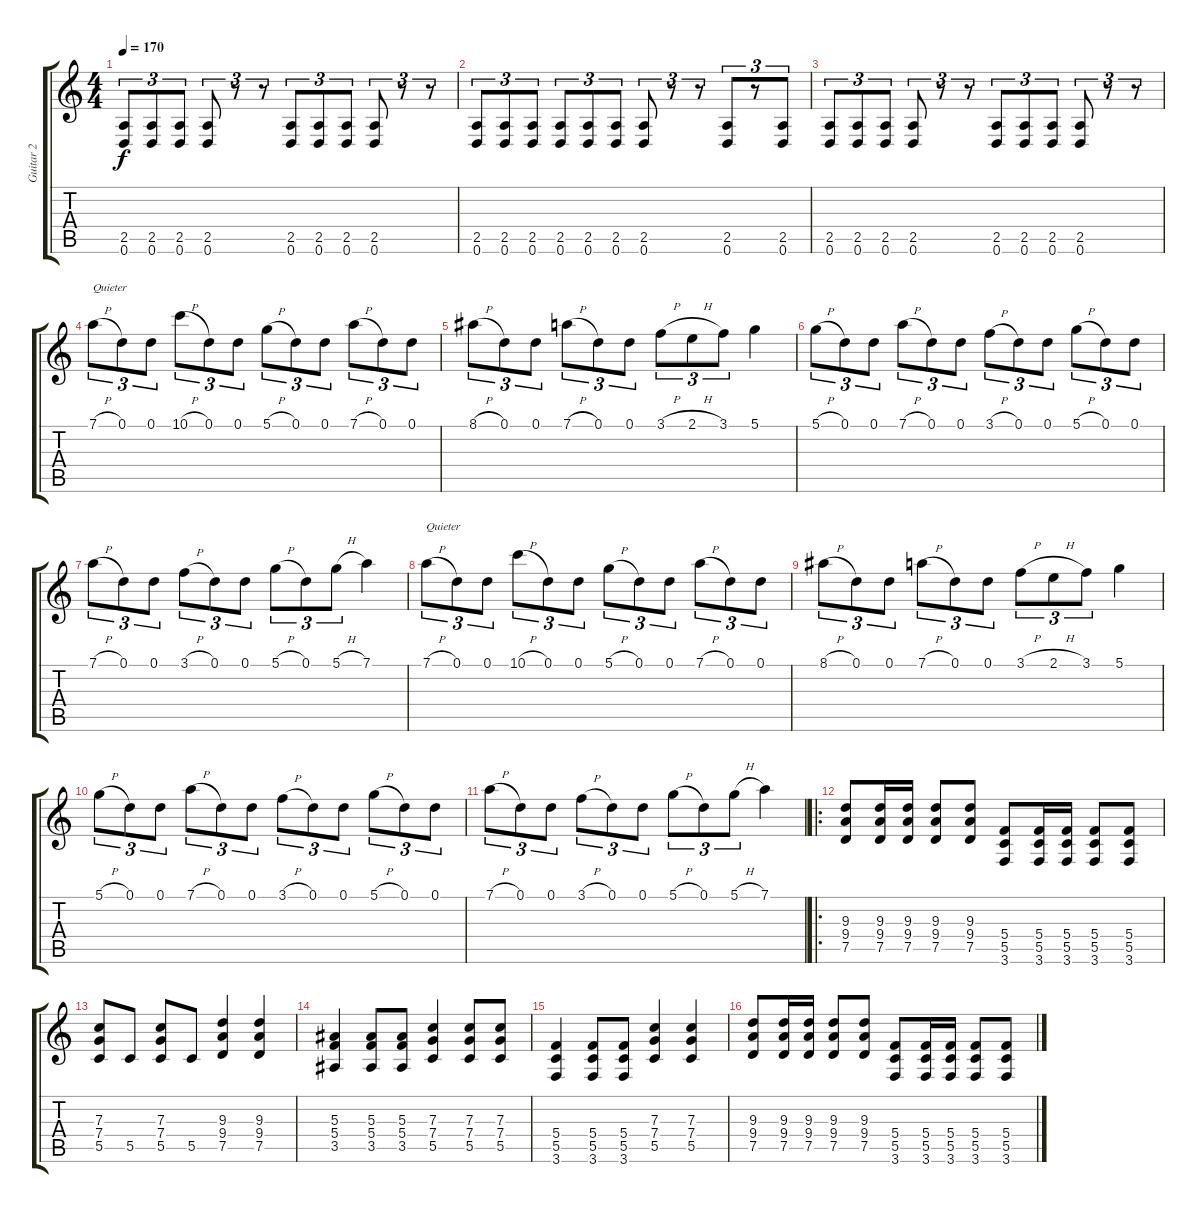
\track ("Guitar 2" "Guitar 2") {instrument distortionguitar}
\staff {score tabs}
\tuning (D4 A3 F3 C3 G2 D2) {hide}
\ts (4 4)
\tempo 170
\clef g2
\ks c
(2.5 0.6).8{tu (3 2) dy f} (2.5 0.6).8{tu (3 2)} (2.5 0.6).8{tu (3 2)} (2.5 0.6).8{tu (3 2)} r.8{tu (3 2)} r.8{tu (3 2)} (2.5 0.6).8{tu (3 2)} (2.5 0.6).8{tu (3 2)} (2.5 0.6).8{tu (3 2)} (2.5 0.6).8{tu (3 2)} r.8{tu (3 2)} r.8{tu (3 2)} |
(2.5 0.6).8{tu (3 2)} (2.5 0.6).8{tu (3 2)} (2.5 0.6).8{tu (3 2)} (2.5 0.6).8{tu (3 2)} (2.5 0.6).8{tu (3 2)} (2.5 0.6).8{tu (3 2)} (2.5 0.6).8{tu (3 2)} r.8{tu (3 2)} r.8{tu (3 2)} (2.5 0.6).8{tu (3 2)} r.8{tu (3 2)} (2.5 0.6).8{tu (3 2)} |
(2.5 0.6).8{tu (3 2)} (2.5 0.6).8{tu (3 2)} (2.5 0.6).8{tu (3 2)} (2.5 0.6).8{tu (3 2)} r.8{tu (3 2)} r.8{tu (3 2)} (2.5 0.6).8{tu (3 2)} (2.5 0.6).8{tu (3 2)} (2.5 0.6).8{tu (3 2)} (2.5 0.6).8{tu (3 2)} r.8{tu (3 2)} r.8{tu (3 2)} |
7.1{h}.8{tu (3 2) txt "Quieter" volume 9} 0.1.8{tu (3 2)} 0.1.8{tu (3 2)} 10.1{h}.8{tu (3 2)} 0.1.8{tu (3 2)} 0.1.8{tu (3 2)} 5.1{h}.8{tu (3 2)} 0.1.8{tu (3 2)} 0.1.8{tu (3 2)} 7.1{h}.8{tu (3 2)} 0.1.8{tu (3 2)} 0.1.8{tu (3 2)} |
8.1{h}.8{tu (3 2)} 0.1.8{tu (3 2)} 0.1.8{tu (3 2)} 7.1{h}.8{tu (3 2)} 0.1.8{tu (3 2)} 0.1.8{tu (3 2)} 3.1{h}.8{tu (3 2)} 2.1{h}.8{tu (3 2)} 3.1.8{tu (3 2)} 5.1.4 |
5.1{h}.8{tu (3 2)} 0.1.8{tu (3 2)} 0.1.8{tu (3 2)} 7.1{h}.8{tu (3 2)} 0.1.8{tu (3 2)} 0.1.8{tu (3 2)} 3.1{h}.8{tu (3 2)} 0.1.8{tu (3 2)} 0.1.8{tu (3 2)} 5.1{h}.8{tu (3 2)} 0.1.8{tu (3 2)} 0.1.8{tu (3 2)} |
7.1{h}.8{tu (3 2)} 0.1.8{tu (3 2)} 0.1.8{tu (3 2)} 3.1{h}.8{tu (3 2)} 0.1.8{tu (3 2)} 0.1.8{tu (3 2)} 5.1{h}.8{tu (3 2)} 0.1.8{tu (3 2)} 5.1{h}.8{tu (3 2)} 7.1.4 |
7.1{h}.8{tu (3 2) txt "Quieter" volume 9} 0.1.8{tu (3 2)} 0.1.8{tu (3 2)} 10.1{h}.8{tu (3 2)} 0.1.8{tu (3 2)} 0.1.8{tu (3 2)} 5.1{h}.8{tu (3 2)} 0.1.8{tu (3 2)} 0.1.8{tu (3 2)} 7.1{h}.8{tu (3 2)} 0.1.8{tu (3 2)} 0.1.8{tu (3 2)} |
8.1{h}.8{tu (3 2)} 0.1.8{tu (3 2)} 0.1.8{tu (3 2)} 7.1{h}.8{tu (3 2)} 0.1.8{tu (3 2)} 0.1.8{tu (3 2)} 3.1{h}.8{tu (3 2)} 2.1{h}.8{tu (3 2)} 3.1.8{tu (3 2)} 5.1.4 |
5.1{h}.8{tu (3 2)} 0.1.8{tu (3 2)} 0.1.8{tu (3 2)} 7.1{h}.8{tu (3 2)} 0.1.8{tu (3 2)} 0.1.8{tu (3 2)} 3.1{h}.8{tu (3 2)} 0.1.8{tu (3 2)} 0.1.8{tu (3 2)} 5.1{h}.8{tu (3 2)} 0.1.8{tu (3 2)} 0.1.8{tu (3 2)} |
7.1{h}.8{tu (3 2)} 0.1.8{tu (3 2)} 0.1.8{tu (3 2)} 3.1{h}.8{tu (3 2)} 0.1.8{tu (3 2)} 0.1.8{tu (3 2)} 5.1{h}.8{tu (3 2)} 0.1.8{tu (3 2)} 5.1{h}.8{tu (3 2)} 7.1.4 |
\ro
(9.3 9.4 7.5).8{volume 13} (9.3 9.4 7.5).16 (9.3 9.4 7.5).16 (9.3 9.4 7.5).8 (9.3 9.4 7.5).8 (5.4 5.5 3.6).8 (5.4 5.5 3.6).16 (5.4 5.5 3.6).16 (5.4 5.5 3.6).8 (5.4 5.5 3.6).8 |
(7.3 7.4 5.5).8 5.5.8 (7.3 7.4 5.5).8 5.5.8 (9.3 9.4 7.5).4 (9.3 9.4 7.5).4 |
(5.3 5.4 3.5).4 (5.3 5.4 3.5).8 (5.3 5.4 3.5).8 (7.3 7.4 5.5).4 (7.3 7.4 5.5).8 (7.3 7.4 5.5).8 |
(5.4 5.5 3.6).4 (5.4 5.5 3.6).8 (5.4 5.5 3.6).8 (7.3 7.4 5.5).4 (7.3 7.4 5.5).4 |
(9.3 9.4 7.5).8 (9.3 9.4 7.5).16 (9.3 9.4 7.5).16 (9.3 9.4 7.5).8 (9.3 9.4 7.5).8 (5.4 5.5 3.6).8 (5.4 5.5 3.6).16 (5.4 5.5 3.6).16 (5.4 5.5 3.6).8 (5.4 5.5 3.6).8
